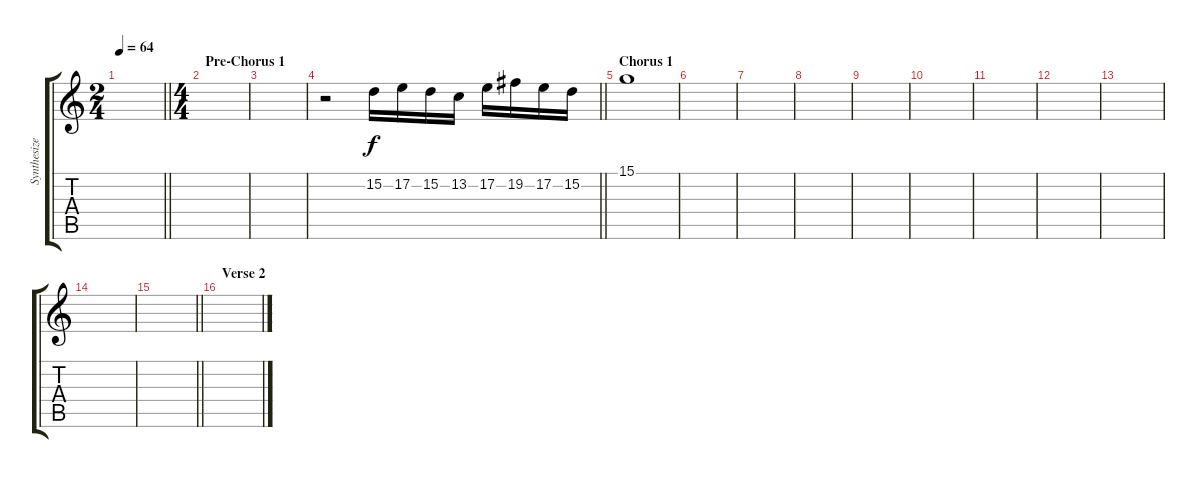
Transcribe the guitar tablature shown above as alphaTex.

\track ("Synthesizer" "Synthesize") {instrument synthbrass1}
\staff {score tabs}
\tuning (E4 B3 G3 D3 A2 E2) {hide}
\ts (2 4)
\tempo 64
\clef g2
\barLineRight lightlight
\ks c
|
\ts (4 4)
\section ("" "Pre-Chorus 1")
|
|
\barLineRight lightlight
r.2 15.2.16 17.2.16 15.2.16 13.2.16 17.2.16 19.2.16 17.2.16 15.2.16 |
\section ("" "Chorus 1")
15.1.1{volume 0} |
|
|
|
|
|
|
|
|
|
\barLineRight lightlight
|
\section ("" "Verse 2")
